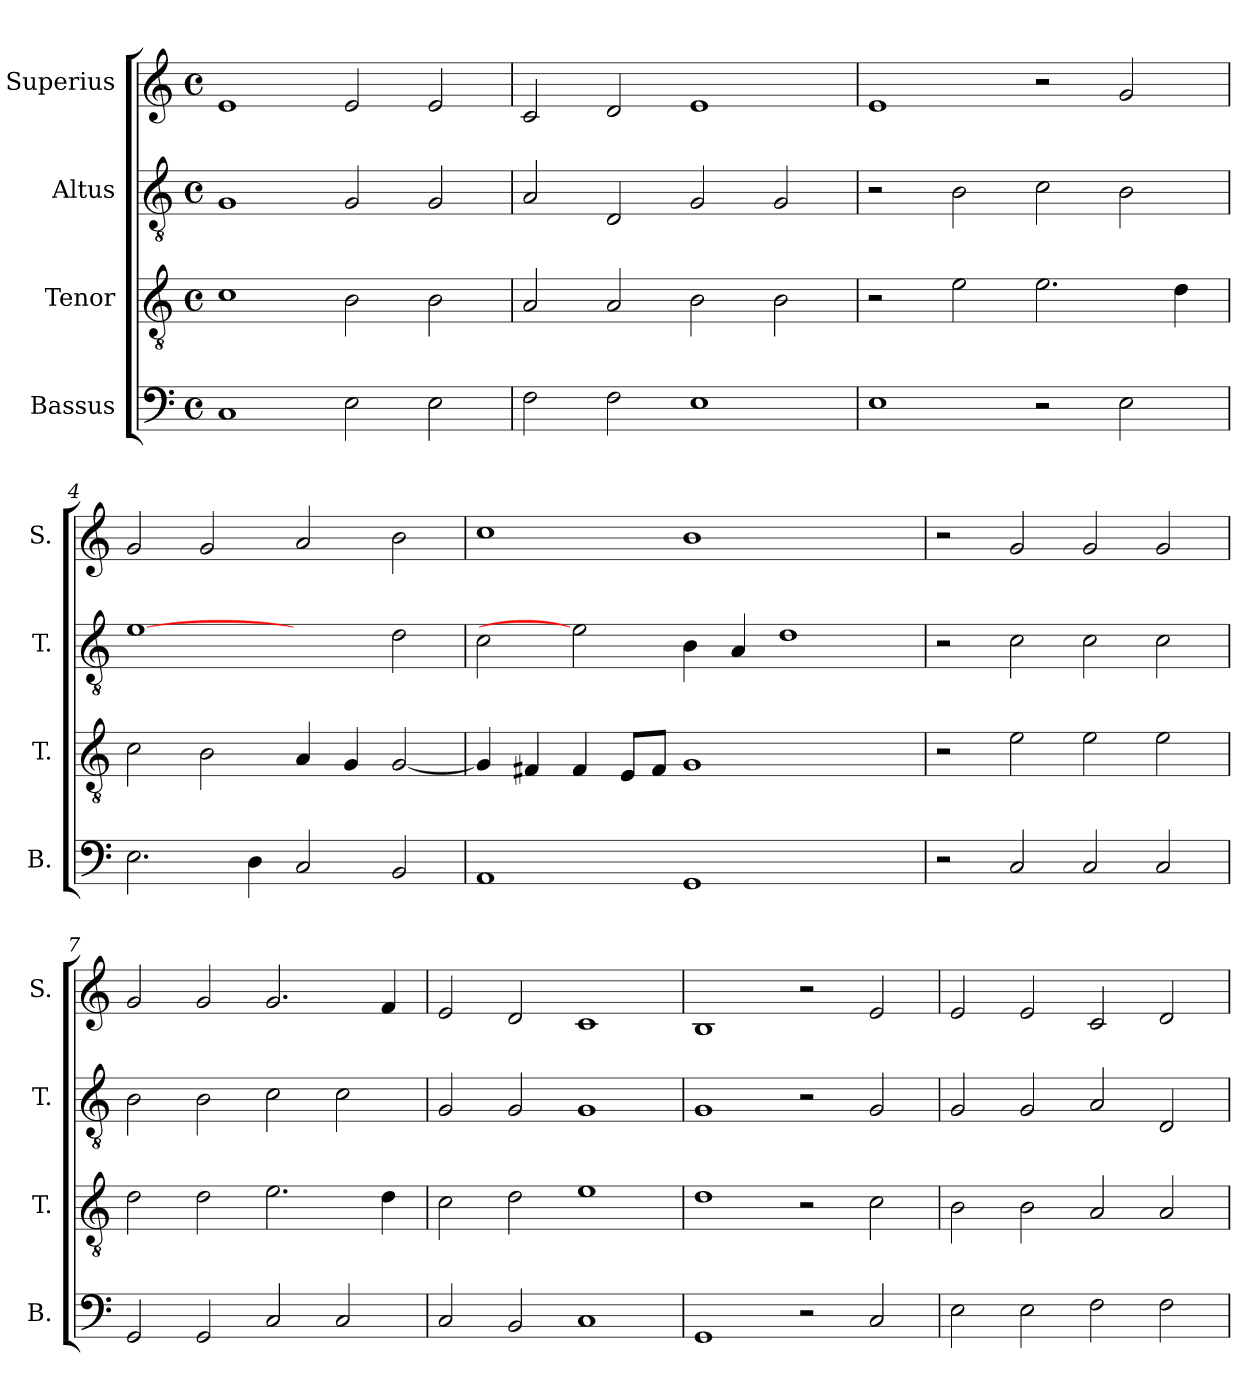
**kern	**kern	**kern	**kern
*part4	*part3	*part2	*part1
*staff4	*staff3	*staff2	*staff1
*I"Bassus	*I"Tenor	*I"Altus	*I"Superius
*I'B.	*I'T.	*I'T.	*I'S.
!!LO:PB:g=z
*clefF4	*clefGv2	*clefGv2	*clefG2
*	*ITrd7c12	*ITrd7c12	*
*k[]	*k[]	*k[]	*k[]
*C:	*C:	*C:	*C:
*M4/4	*M4/4	*M4/4	*M4/4
*met(c)	*met(c)	*met(c)	*met(c)
=1	=1	=1	=1
1Ci	1Ci	1GGi	1ei
2Ei\	2BBi\	2GGi/	2ei/
2Ei\	2BBi\	2GGi/	2ei/
=2	=2	=2	=2
2Fi\	2AAi/	2AAi/	2ci/
2Fi\	2AAi/	2DDi/	2di/
1Ei	2BBi\	2GGi/	1ei
.	2BBi\	2GGi/	.
=3	=3	=3	=3
1Ei	2r	2r	1ei
.	2Ei\	2BBi\	.
2r	2.Ei\	2Ci\	2r
2Ei\	.	2BBi\	2gi/
.	4Di\	.	.
=4	=4	=4	=4
2.Ei\	2Ci\	[1Ei	2gi/
.	2BBi\	.	2gi/
4Di\	.	.	.
2Ci/	4AAi/	2ryy	2ai/
.	4GGi/	.	.
2BBi/	[<2GGi/	2Di\	2bi\
!!LO:LB:g=z
=5	=5	=5	=5
1AAi	4GGi/]	2Ci\	1cci
.	4FF#Xi/	.	.
.	4FF#i/	2Ei]	.
.	8EEi/L	.	.
.	8FF#i/J	.	.
1GGi	1GGi	4BBi\	1bi
.	.	4AAi/	.
.	.	1Di	.
2ryy	2ryy	.	2ryy
=6	=6	=6	=6
2r	2r	2r	2r
2Ci/	2Ei\	2Ci\	2gi/
2Ci/	2Ei\	2Ci\	2gi/
2Ci/	2Ei\	2Ci\	2gi/
=7	=7	=7	=7
2GGi/	2Di\	2BBi\	2gi/
2GGi/	2Di\	2BBi\	2gi/
2Ci/	2.Ei\	2Ci\	2.gi/
2Ci/	.	2Ci\	.
.	4Di\	.	4fi/
=8	=8	=8	=8
2Ci/	2Ci\	2GGi/	2ei/
2BBi/	2Di\	2GGi/	2di/
1Ci	1Ei	1GGi	1ci
=9	=9	=9	=9
1GGi	1Di	1GGi	1Bi
2r	2r	2r	2r
2Ci/	2Ci\	2GGi/	2ei/
!!LO:PB:g=z
=10	=10	=10	=10
2Ei\	2BBi\	2GGi/	2ei/
2Ei\	2BBi\	2GGi/	2ei/
2Fi\	2AAi/	2AAi/	2ci/
2Fi\	2AAi/	2DDi/	2di/
=	=	=	=
*-	*-	*-	*-
